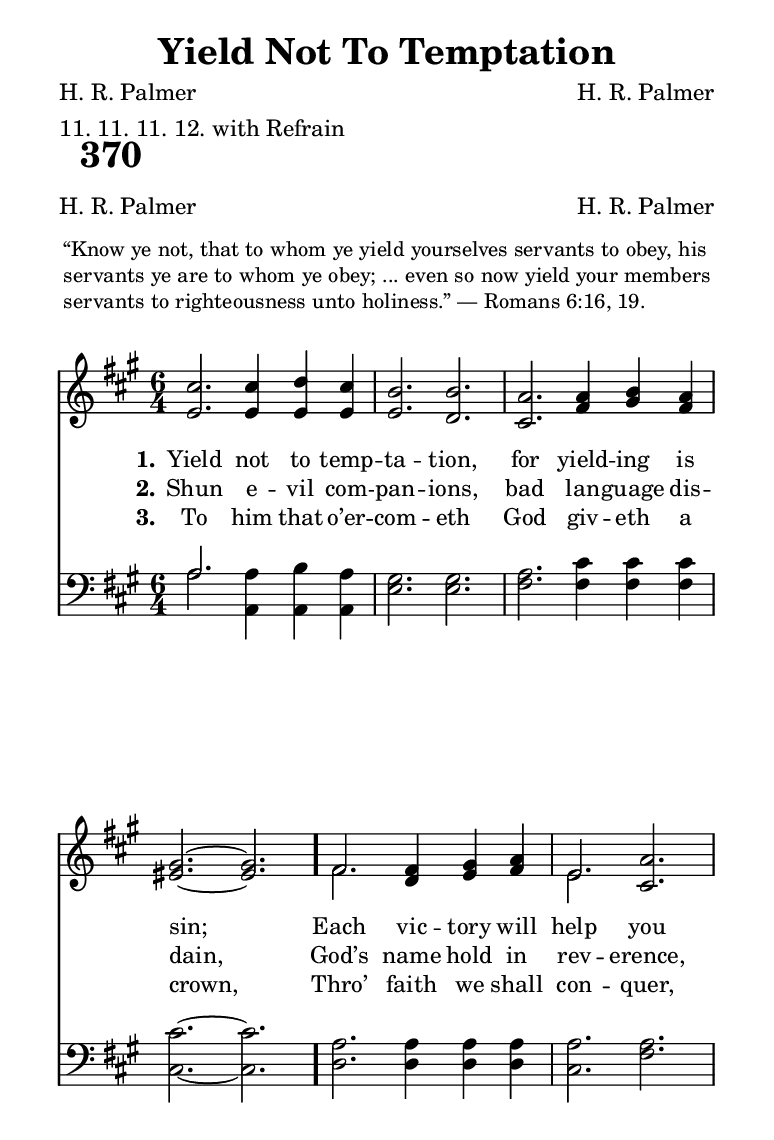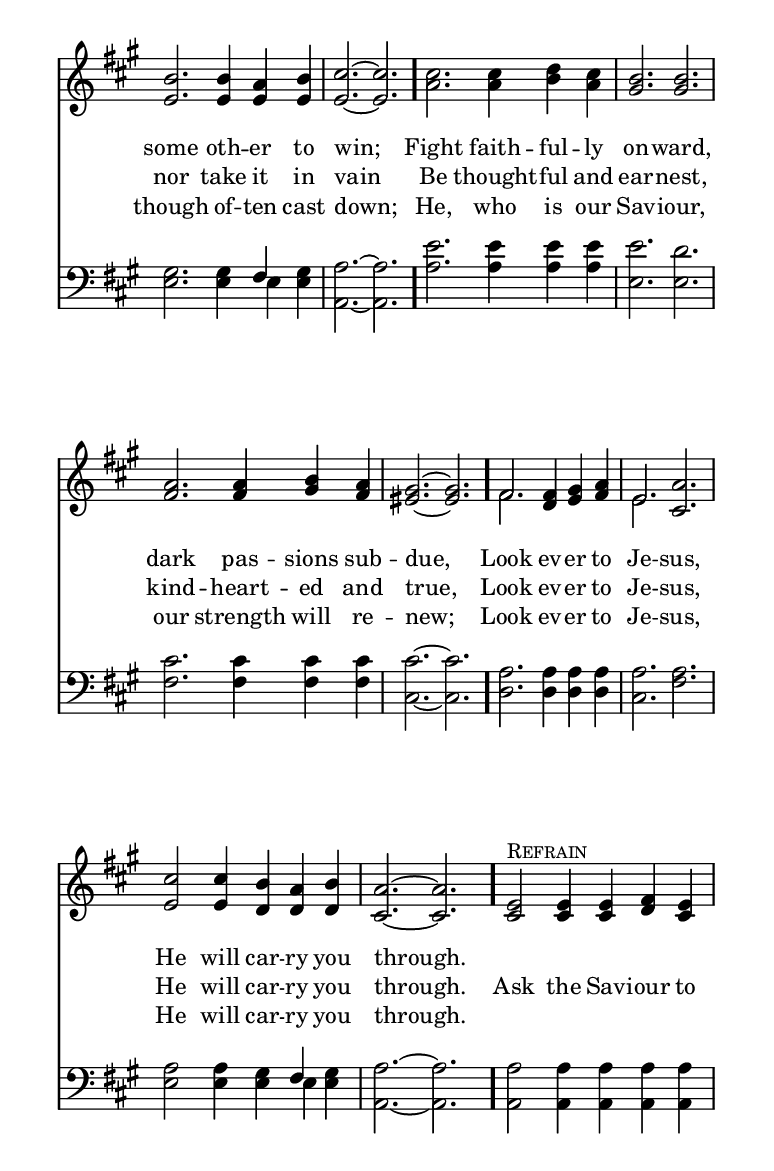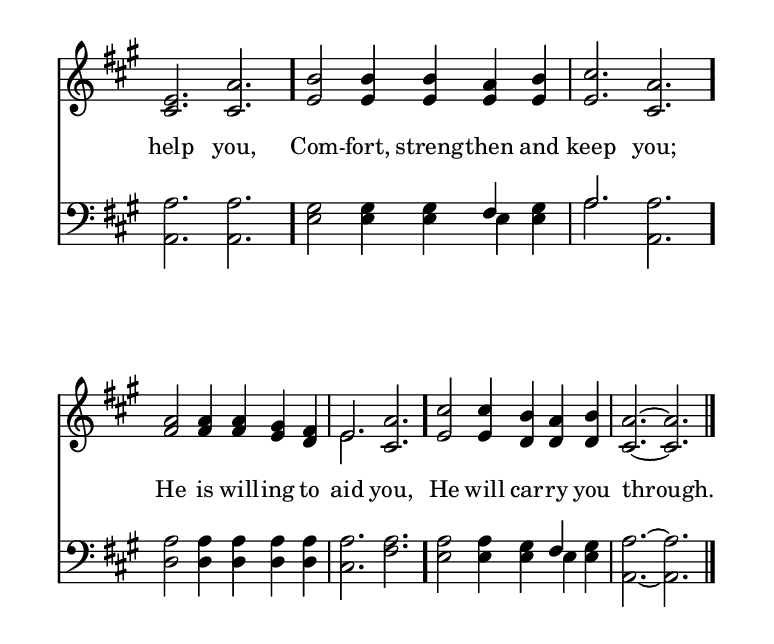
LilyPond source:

\include "common/global.ily"
\paper {
  \include "common/paper.ily"
  system-count = #(cond (is-eogsized 5) (#t #f))
  scoreTitleMarkup = \markup {
    \override #'(baseline-skip . 3.5)
    \column {
      \override #'(baseline-skip . 3.5)
      \column {
        \fill-line {
          \huge \larger \larger \bold {
            \concat { "  " \fromproperty #'header:hymnnumber }
            \mytitle
            \null
          }
        }

        \fill-line {
          \lower #1 \fromproperty #'header:poet
          \smaller \bold \mysubtitle
          \lower #1 \fromproperty #'header:composer
        }

        \vspace #0.5

        \override #'(baseline-skip . 2.5)
        \small \fill-line {
          \wordwrap { “Know ye not, that to whom ye yield yourselves servants to obey, his servants ye are to whom ye obey; ... even so now yield your members servants to righteousness unto holiness.” — "Romans 6:16, 19." } } % TODO original has right-justified reference
      }
    }
  }
}

\header{
  hymnnumber = "370"
  title = "Yield Not To Temptation"
  tunename = ""
  meter = "11. 11. 11. 12. with Refrain"
  poet = "H. R. Palmer"
  composer = "H. R. Palmer"
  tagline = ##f
}

global = {
  \include "common/overrides.ily"
  \override Staff.TimeSignature.style = #'numbered
  \time 6/4
  \override Score.MetronomeMark.transparent = ##t % hide all fermata changes too
  \tempo 2=80
  \key a \major
  \autoBeamOff
}

patternA = { c2. c4 c c | c2. c | c2. c4 c c | c2. ~ c }
patternB = { c2 c4 c c c | c2. c }
patternC = { c2. c4 c c | c2. c | c2 c4 c c c | c2. ~ c }

notesSoprano = {
\global
\relative c'' {

  \changePitch \patternA { cis cis d cis | b b | a a b a | gis gis }
  \changePitch \patternA { fis fis gis a | e a | b b a b | cis cis }
  \changePitch \patternA { cis cis d cis | b b | a a b a | gis gis }
  \changePitch \patternC { fis fis gis a | e a | cis cis b a b | a a }

  \eogbreak
  << s^\markup { \small \caps "Refrain" }
  \changePitch \patternB { e e e fis e | e a } >>
  \changePitch \patternB { b b b a b | cis a }
  \changePitch \patternB { a a a gis fis | e a }
  \changePitch \patternB { cis cis b a b | a ~ a }

  \bar "|."

}
}

notesAlto = {
\global
\relative e' {

  \changePitch \patternA { e e e e | e d | cis fis gis fis | eis eis }
  \changePitch \patternA { fis d e fis | e cis | e e e e | e e }
  \changePitch \patternA { a a b a | gis gis | fis fis gis fis | eis eis }
  \changePitch \patternC { fis d e fis | e cis | e e d d d | cis cis }

  \changePitch \patternB { cis cis cis d cis | cis cis }
  \changePitch \patternB { e e e e e | e cis }
  \changePitch \patternB { fis fis fis e d | e cis }
  \changePitch \patternB { e e d d d | cis ~ cis }

}
}

notesTenor = {
\global
\relative a {

  \changePitch \patternA { a a b a | gis gis | a cis cis cis | cis cis }
  \changePitch \patternA { a a a a | a a | gis gis fis gis | a a }
  \changePitch \patternA { e' e e e | e d | cis cis cis cis | cis cis }
  \changePitch \patternC { a a a a | a a | a a gis fis gis | a a }

  \changePitch \patternB { a a a a a | a a }
  \changePitch \patternB { gis gis gis fis gis | a a }
  \changePitch \patternB { a a a a a | a a }
  \changePitch \patternB { a a gis fis gis | a ~ a }

}
}

notesBass = {
\global
\relative f {

  \changePitch \patternA { a a, a a | e' e | fis fis fis fis | cis cis }
  \changePitch \patternA { d d d d | cis fis | e e e e | a, a }
  \changePitch \patternA { a' a a a | e e | fis fis fis fis | cis cis }
  \changePitch \patternC { d d d d | cis fis | e e e e e | a, a }

  \changePitch \patternB { a a a a a | a a }
  \changePitch \patternB { e' e e e e | a a, }
  \changePitch \patternB { d d d d d | cis fis }
  \changePitch \patternB { e e e e e | a, ~ a }

}
}

Refrain = \lyricmode {

Ask the Sav -- iour to help you, \bar "."
Com -- fort, streng -- then and keep you; \bar "."
He is will -- ing to aid you, \bar "."
He will car -- ry you through. \bar "."

}

wordsA = \lyricmode {
\set stanza = "1."

Yield not to temp -- ta -- tion, for yield -- ing is sin; \bar "."
Each vic -- tory will help you some oth -- er to win; \bar "."
Fight faith -- ful -- ly on -- ward, dark pas -- sions sub -- due, \bar "."
Look ev -- er to Je -- sus, He will car -- ry you through. \bar "."

}

wordsB = \lyricmode {
\set stanza = "2."

Shun e -- vil com -- pan -- ions, bad lan -- guage dis -- dain,
God’s name hold in rev -- erence, nor take it in vain
Be thought -- ful and ear -- nest, kind -- heart -- ed and true,
Look ev -- er to Je -- sus, He will car -- ry you through.

\Refrain

}

wordsC = \lyricmode {
\set stanza = "3."

To him that o’er -- com -- eth God giv -- eth a crown,
Thro’ faith we shall con -- quer, though of -- ten cast down;
He, who is our Sav -- iour, our strength will re -- new;
Look ev -- er to Je -- sus, He will car -- ry you through.

}

\score {
  \context ChoirStaff <<
    \context Staff = upper <<
      \set Staff.autoBeaming = ##f
      \set ChoirStaff.systemStartDelimiter = #'SystemStartBar
      \set ChoirStaff.printPartCombineTexts = ##f
      \partcombine #'(2 . 9) \notesSoprano \notesAlto
      \context NullVoice = sopranos { \voiceOne << \notesSoprano >> }
      \context NullVoice = altos { \voiceTwo << \notesAlto >> }
      \context Lyrics = one   \lyricsto sopranos \wordsA
      \context Lyrics = two   \lyricsto sopranos \wordsB
      \context Lyrics = three \lyricsto sopranos \wordsC
    >>
    \context Staff = men <<
      \set Staff.autoBeaming = ##f
      \clef bass
      \set ChoirStaff.printPartCombineTexts = ##f
      \partcombine #'(2 . 9) \notesTenor \notesBass
      \context NullVoice = tenors { \voiceOne << \notesTenor >> }
      \context NullVoice = basses { \voiceTwo << \notesBass >> }
    >>
  >>
  \layout {
    \include "common/layout.ily"
  }
  \midi{
    \include "common/midi.ily"
  }
}

\version "2.19.49"  % necessary for upgrading to future LilyPond versions.

% vi:set et ts=2 sw=2 ai nocindent syntax=lilypond:
